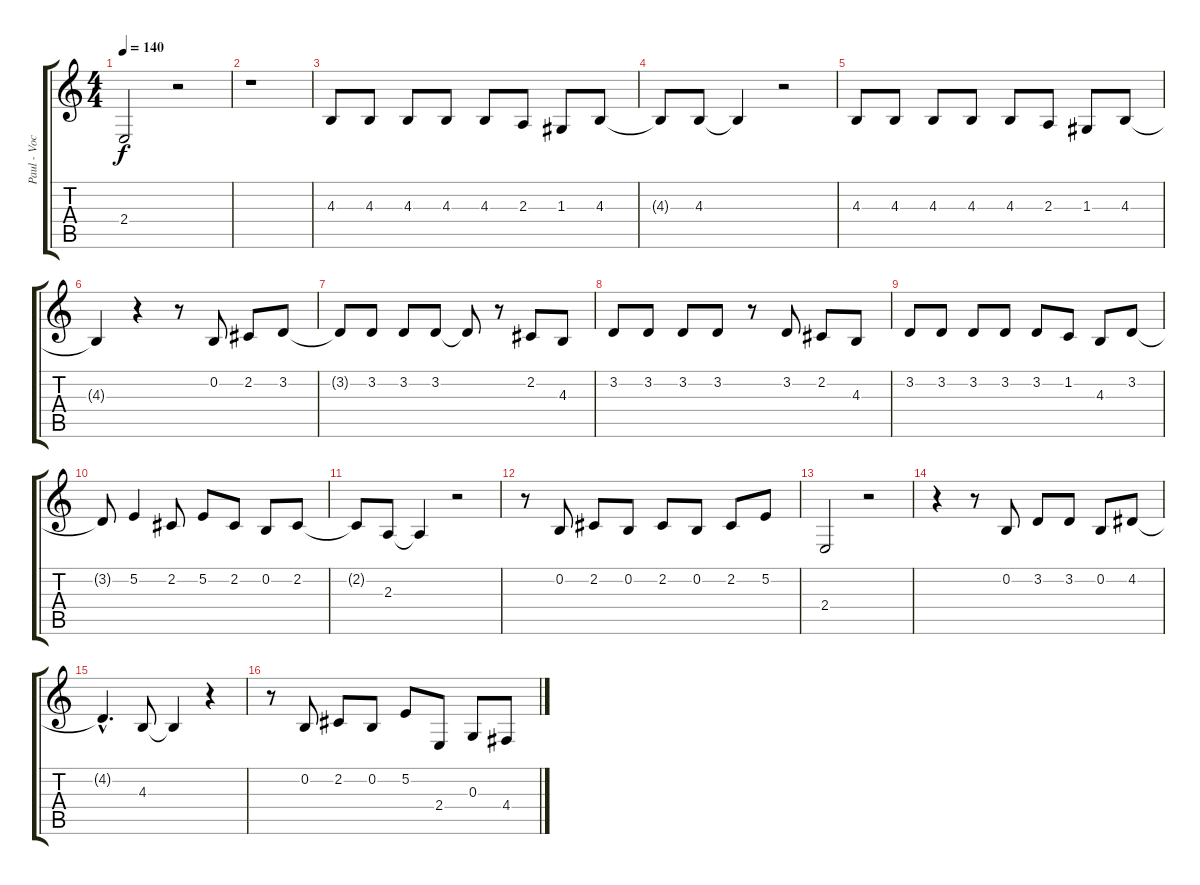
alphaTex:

\track ("Paul - Vocal" "Paul - Voc") {instrument electricgrandpiano}
\staff {score tabs}
\tuning (E4 B3 G3 D3 A2 E2) {hide}
\ts (4 4)
\tempo 140
\clef g2
\ks c
2.4.2{dy f} r.2 |
r.1 |
4.3.8 4.3.8 4.3.8 4.3.8 4.3.8 2.3.8 1.3.8 4.3.8 |
4.3{t}.8 4.3.8 4.3{t}.4 r.2 |
4.3.8 4.3.8 4.3.8 4.3.8 4.3.8 2.3.8 1.3.8 4.3.8 |
4.3{t}.4 r.4 r.8 0.2.8 2.2.8 3.2.8 |
3.2{t}.8 3.2.8 3.2.8 3.2.8 3.2{t}.8 r.8 2.2.8 4.3.8 |
3.2.8 3.2.8 3.2.8 3.2.8 r.8 3.2.8 2.2.8 4.3.8 |
3.2.8 3.2.8 3.2.8 3.2.8 3.2.8 1.2.8 4.3.8 3.2.8 |
3.2{t}.8 5.2.4 2.2.8 5.2.8 2.2.8 0.2.8 2.2.8 |
2.2{t}.8 2.3.8 2.3{t}.4 r.2 |
r.8 0.2.8 2.2.8 0.2.8 2.2.8 0.2.8 2.2.8 5.2.8 |
2.4.2 r.2 |
r.4 r.8 0.2.8 3.2.8 3.2.8 0.2.8 4.2.8 |
4.2{hac t}.4{d} 4.3.8 4.3{t}.4 r.4 |
r.8 0.2.8 2.2.8 0.2.8 5.2.8 2.4.8 0.3.8 4.4.8
